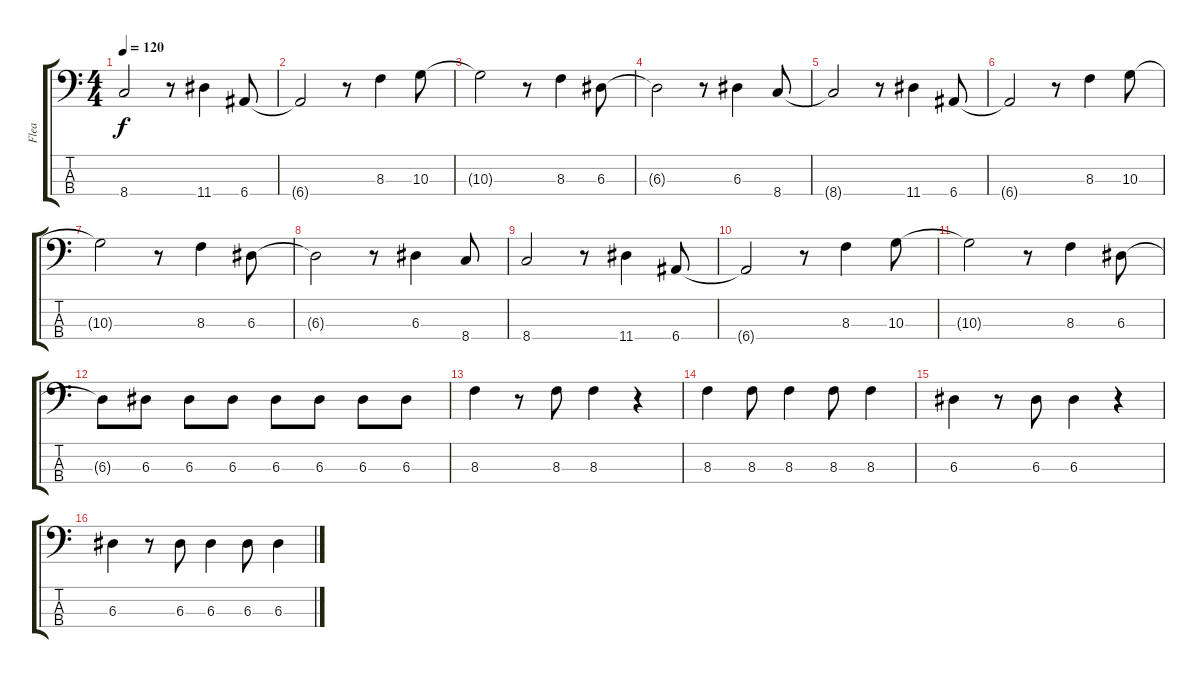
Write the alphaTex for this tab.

\track ("Flea" "Flea") {instrument electricbassfinger}
\staff {score tabs}
\tuning (G2 D2 A1 E1) {hide}
\ts (4 4)
\tempo 120
\clef f4
\ks c
8.4{t}.2{dy f} r.8 11.4.4 6.4.8 |
6.4{t}.2 r.8 8.3.4 10.3.8 |
10.3{t}.2 r.8 8.3.4 6.3.8 |
6.3{t}.2 r.8 6.3.4 8.4.8 |
8.4{t}.2 r.8 11.4.4 6.4.8 |
6.4{t}.2 r.8 8.3.4 10.3.8 |
10.3{t}.2 r.8 8.3.4 6.3.8 |
6.3{t}.2 r.8 6.3.4 8.4.8 |
8.4.2 r.8 11.4.4 6.4.8 |
6.4{t}.2 r.8 8.3.4 10.3.8 |
10.3{t}.2 r.8 8.3.4 6.3.8 |
6.3{t}.8 6.3.8 6.3.8 6.3.8 6.3.8 6.3.8 6.3.8 6.3.8 |
8.3.4 r.8 8.3.8 8.3.4 r.4 |
8.3.4 8.3.8 8.3.4 8.3.8 8.3.4 |
6.3.4 r.8 6.3.8 6.3.4 r.4 |
6.3.4 r.8 6.3.8 6.3.4 6.3.8 6.3.4
